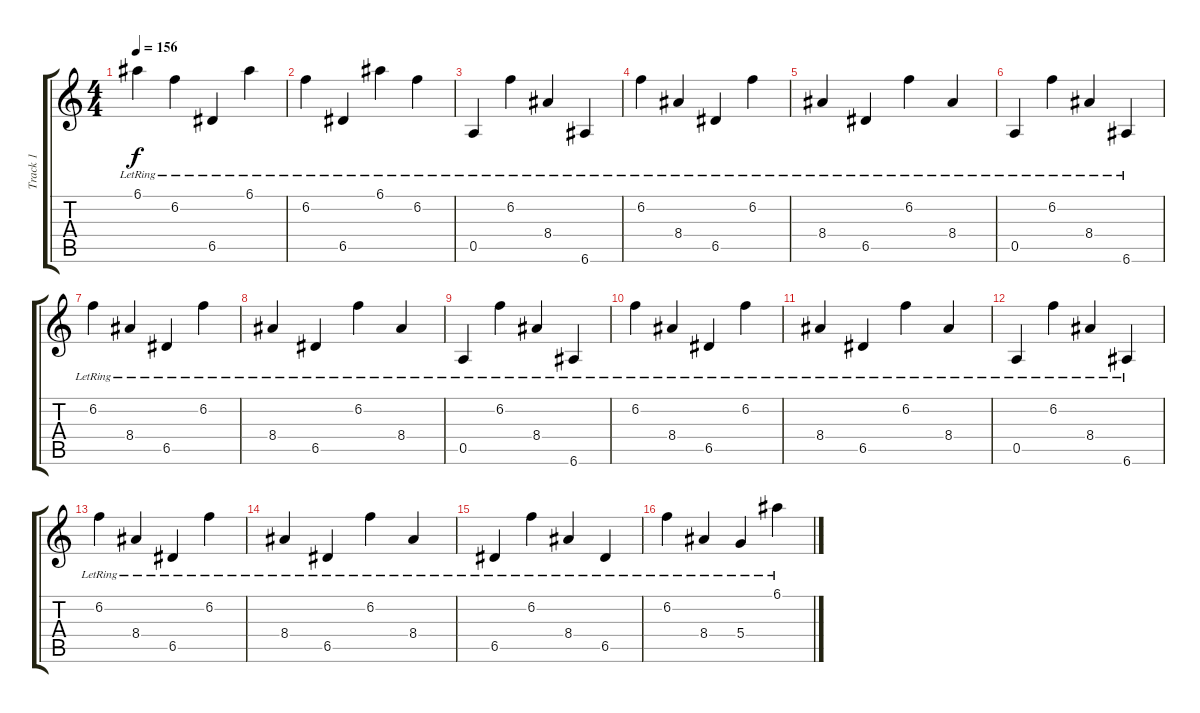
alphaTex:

\track ("Track 1" "Track 1") {instrument acousticguitarsteel}
\staff {score tabs}
\tuning (E4 B3 G3 D3 A2 E2) {hide}
\ts (4 4)
\tempo 156
\clef g2
\ks c
6.1{lr}.4{dy f} 6.2{lr}.4 6.5{lr}.4 6.1{lr}.4 |
6.2{lr}.4 6.5{lr}.4 6.1{lr}.4 6.2{lr}.4 |
0.5{lr}.4 6.2{lr}.4 8.4{lr}.4 6.6{lr}.4 |
6.2{lr}.4 8.4{lr}.4 6.5{lr}.4 6.2{lr}.4 |
8.4{lr}.4 6.5{lr}.4 6.2{lr}.4 8.4{lr}.4 |
0.5{lr}.4 6.2{lr}.4 8.4{lr}.4 6.6{lr}.4 |
6.2{lr}.4 8.4{lr}.4 6.5{lr}.4 6.2{lr}.4 |
8.4{lr}.4 6.5{lr}.4 6.2{lr}.4 8.4{lr}.4 |
0.5{lr}.4 6.2{lr}.4 8.4{lr}.4 6.6{lr}.4 |
6.2{lr}.4 8.4{lr}.4 6.5{lr}.4 6.2{lr}.4 |
8.4{lr}.4 6.5{lr}.4 6.2{lr}.4 8.4{lr}.4 |
0.5{lr}.4 6.2{lr}.4 8.4{lr}.4 6.6{lr}.4 |
6.2{lr}.4 8.4{lr}.4 6.5{lr}.4 6.2{lr}.4 |
8.4{lr}.4 6.5{lr}.4 6.2{lr}.4 8.4{lr}.4 |
6.5{lr}.4 6.2{lr}.4 8.4{lr}.4 6.5{lr}.4 |
6.2{lr}.4 8.4{lr}.4 5.4{lr}.4 6.1{lr}.4
